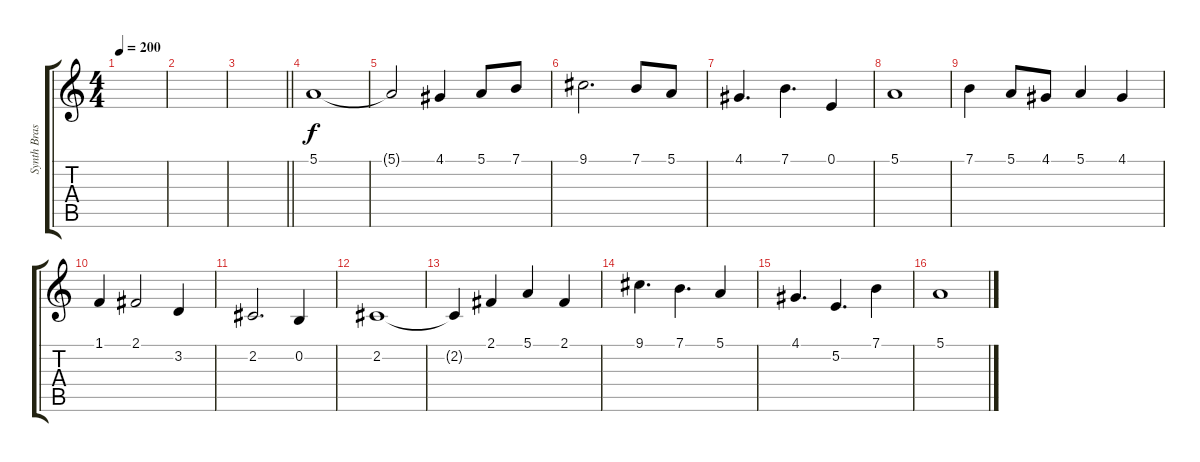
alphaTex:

\track ("Synth Brass" "Synth Bras") {instrument synthbrass1}
\staff {score tabs}
\tuning (E4 B3 G3 D3 A2 E2) {hide}
\ts (4 4)
\tempo 200
\clef g2
\ks c
|
|
\barLineRight lightlight
|
5.1.1 |
5.1{t}.2 4.1.4 5.1.8 7.1.8 |
9.1.2{d} 7.1.8 5.1.8 |
4.1.4{d} 7.1.4{d} 0.1.4 |
5.1.1 |
7.1.4 5.1.8 4.1.8 5.1.4 4.1.4 |
1.1.4 2.1.2 3.2.4 |
2.2.2{d} 0.2.4 |
2.2.1 |
2.2{t}.4 2.1.4 5.1.4 2.1.4 |
9.1.4{d} 7.1.4{d} 5.1.4 |
4.1.4{d} 5.2.4{d} 7.1.4 |
5.1.1
